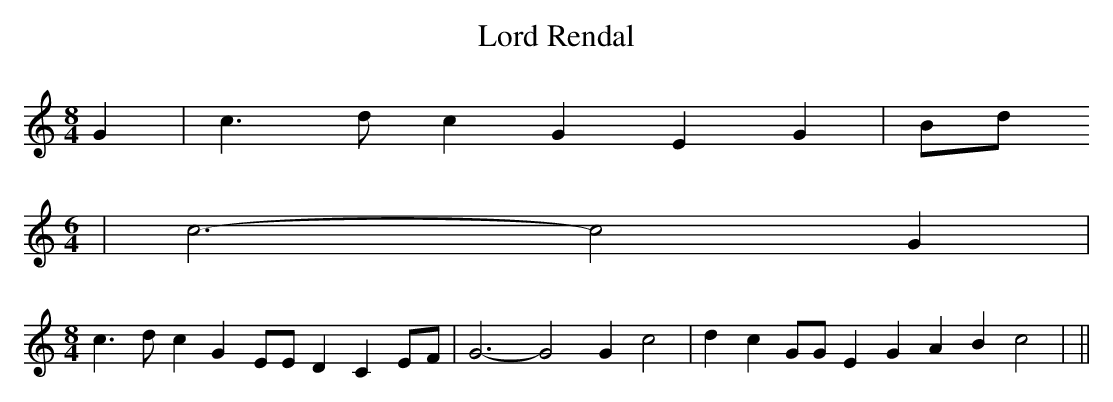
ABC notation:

X:1
T:Lord Rendal
M:8/4
L:1/4
K:C
 G| c3/2 d/2 c G E G|B/2-d/2
M:6/4
| c3- c2 G|
M:8/4
 c3/2 d/2 c G E/2E/2 D CE/2-F/2| G3- G2 G c2| d c G/2G/2 E G A B c2|\
||
